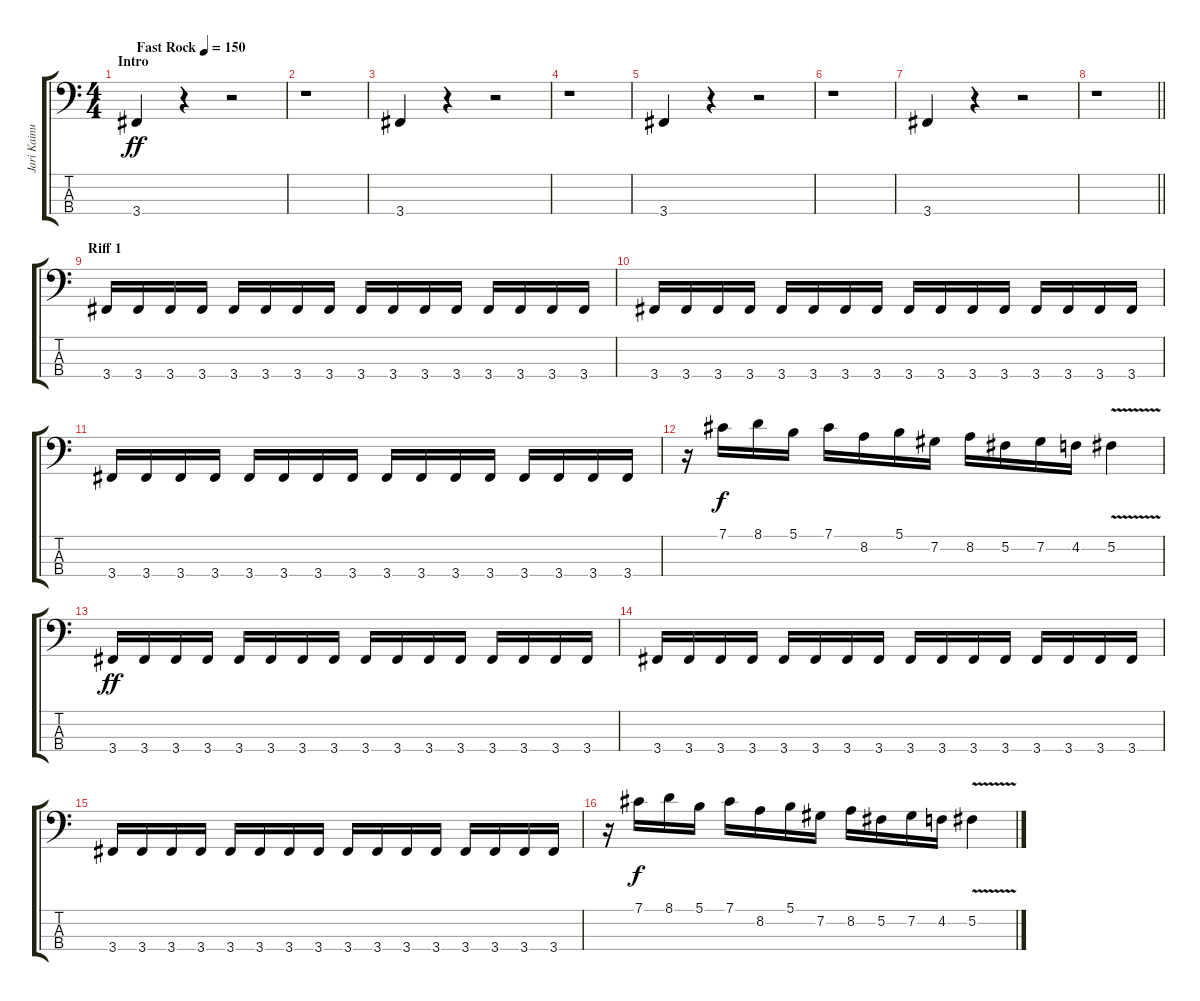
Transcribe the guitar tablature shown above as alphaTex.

\track ("Jari Kainulainen" "Jari Kainu") {instrument electricbassfinger}
\staff {score tabs}
\tuning (Gb2 Db2 Ab1 Eb1) {hide}
\ts (4 4)
\section ("" "Intro")
\tempo (150 "Fast Rock")
\clef f4
\ks c
3.4.4{dy ff instrument electricbassfinger} r.4 r.2 |
r.1 |
3.4.4 r.4 r.2 |
r.1 |
3.4.4 r.4 r.2 |
r.1 |
3.4.4 r.4 r.2 |
\barLineRight lightlight
r.1 |
\section ("" "Riff 1")
3.4.16 3.4.16 3.4.16 3.4.16 3.4.16 3.4.16 3.4.16 3.4.16 3.4.16 3.4.16 3.4.16 3.4.16 3.4.16 3.4.16 3.4.16 3.4.16 |
3.4.16 3.4.16 3.4.16 3.4.16 3.4.16 3.4.16 3.4.16 3.4.16 3.4.16 3.4.16 3.4.16 3.4.16 3.4.16 3.4.16 3.4.16 3.4.16 |
3.4.16 3.4.16 3.4.16 3.4.16 3.4.16 3.4.16 3.4.16 3.4.16 3.4.16 3.4.16 3.4.16 3.4.16 3.4.16 3.4.16 3.4.16 3.4.16 |
r.16 7.1.16{dy f} 8.1.16 5.1.16 7.1.16 8.2.16 5.1.16 7.2.16 8.2.16 5.2.16 7.2.16 4.2.16 5.2{v}.4 |
3.4.16{dy ff} 3.4.16 3.4.16 3.4.16 3.4.16 3.4.16 3.4.16 3.4.16 3.4.16 3.4.16 3.4.16 3.4.16 3.4.16 3.4.16 3.4.16 3.4.16 |
3.4.16 3.4.16 3.4.16 3.4.16 3.4.16 3.4.16 3.4.16 3.4.16 3.4.16 3.4.16 3.4.16 3.4.16 3.4.16 3.4.16 3.4.16 3.4.16 |
3.4.16 3.4.16 3.4.16 3.4.16 3.4.16 3.4.16 3.4.16 3.4.16 3.4.16 3.4.16 3.4.16 3.4.16 3.4.16 3.4.16 3.4.16 3.4.16 |
r.16 7.1.16{dy f} 8.1.16 5.1.16 7.1.16 8.2.16 5.1.16 7.2.16 8.2.16 5.2.16 7.2.16 4.2.16 5.2{v}.4
